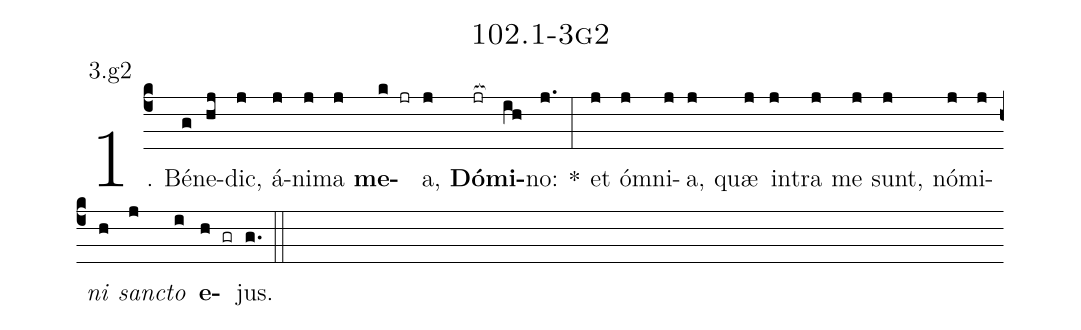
name: 102.1-3g2;
annotation: 3.g2;
%%
(c4)1. Bé(g)ne(hj)dic,(j) á(j)ni(j)ma(j) <b>me</b>(k jr)a,(j) <b>Dó</b>(jr[ocb:1{])<b>mi</b>(ih[ocb:0}])no:(j.) *(:) et(j) óm(j)ni(j)a,(j) quæ(j) in(j)tra(j) me(j) sunt,(j) nó(j)mi(j)<i>ni</i>(h) <i>sanc</i>(j)<i>to</i>(i) <b>e</b>(h gr)jus.(g.) (::)
